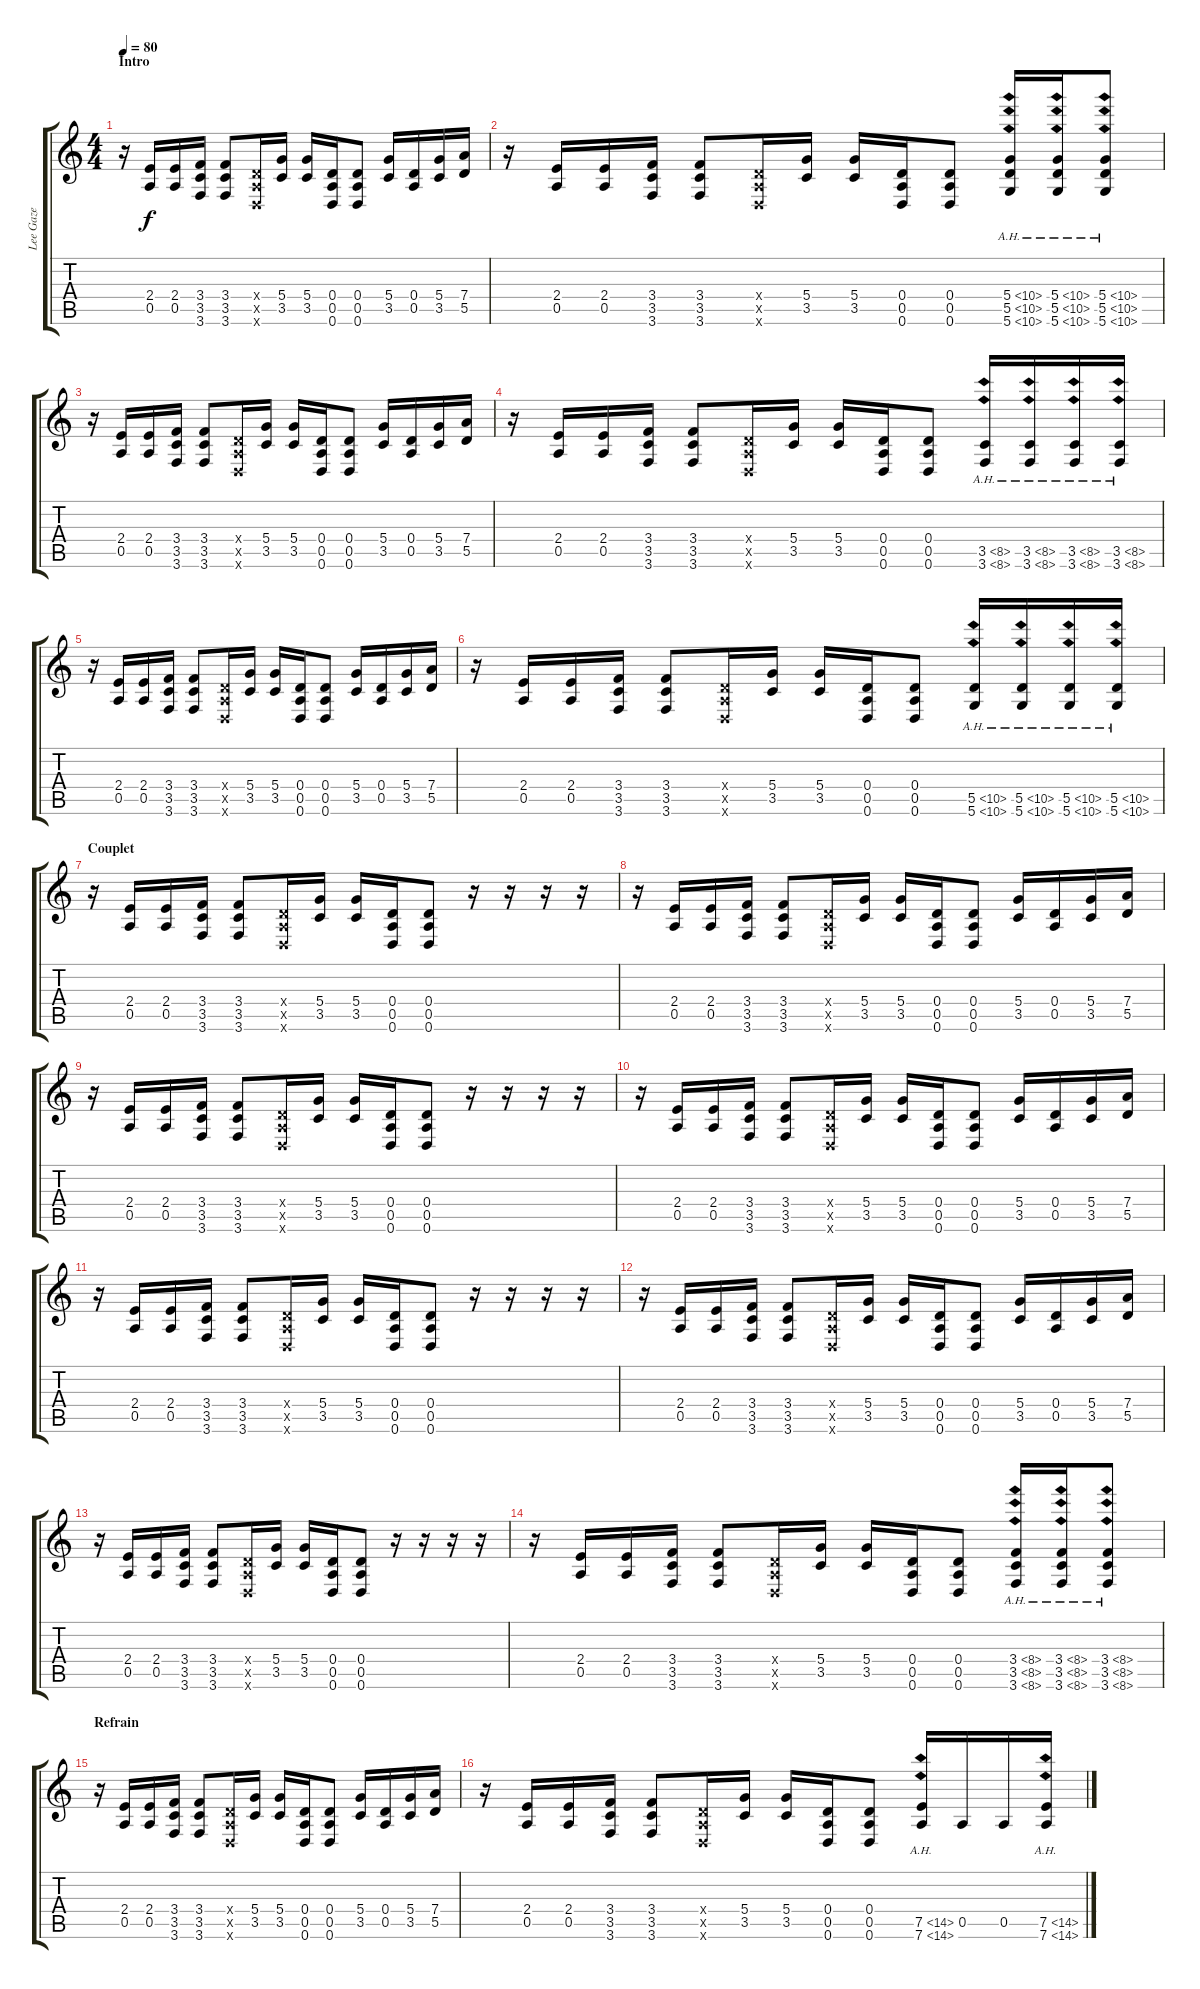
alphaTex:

\track ("Lee Gaze" "Lee Gaze") {instrument distortionguitar}
\staff {score tabs}
\tuning (E4 B3 G3 D3 A2 D2) {hide}
\ts (4 4)
\section ("" "Intro")
\tempo 80
\clef g2
\ks c
r.16{dy f instrument distortionguitar} (2.4 0.5).16 (2.4 0.5).16 (3.4 3.5 3.6).16 (3.4 3.5 3.6).8 (0.4{x} 0.5{x} 0.6{x}).16 (5.4 3.5).16 (5.4 3.5).16 (0.4 0.5 0.6).16 (0.4 0.5 0.6).8 (5.4 3.5).16 (0.4 0.5).16 (5.4 3.5).16 (7.4 5.5).16 |
r.16 (2.4 0.5).16 (2.4 0.5).16 (3.4 3.5 3.6).16 (3.4 3.5 3.6).8 (0.4{x} 0.5{x} 0.6{x}).16 (5.4 3.5).16 (5.4 3.5).16 (0.4 0.5 0.6).16 (0.4 0.5 0.6).8 (5.4{ah 5} 5.5{ah 5} 5.6{ah 5}).16 (5.4{ah 5} 5.5{ah 5} 5.6{ah 5}).16 (5.4{ah 5} 5.5{ah 5} 5.6{ah 5}).8 |
r.16 (2.4 0.5).16 (2.4 0.5).16 (3.4 3.5 3.6).16 (3.4 3.5 3.6).8 (0.4{x} 0.5{x} 0.6{x}).16 (5.4 3.5).16 (5.4 3.5).16 (0.4 0.5 0.6).16 (0.4 0.5 0.6).8 (5.4 3.5).16 (0.4 0.5).16 (5.4 3.5).16 (7.4 5.5).16 |
r.16 (2.4 0.5).16 (2.4 0.5).16 (3.4 3.5 3.6).16 (3.4 3.5 3.6).8 (0.4{x} 0.5{x} 0.6{x}).16 (5.4 3.5).16 (5.4 3.5).16 (0.4 0.5 0.6).16 (0.4 0.5 0.6).8 (3.5{ah 5} 3.6{ah 5}).16 (3.5{ah 5} 3.6{ah 5}).16 (3.5{ah 5} 3.6{ah 5}).16 (3.5{ah 5} 3.6{ah 5}).16 |
r.16 (2.4 0.5).16 (2.4 0.5).16 (3.4 3.5 3.6).16 (3.4 3.5 3.6).8 (0.4{x} 0.5{x} 0.6{x}).16 (5.4 3.5).16 (5.4 3.5).16 (0.4 0.5 0.6).16 (0.4 0.5 0.6).8 (5.4 3.5).16 (0.4 0.5).16 (5.4 3.5).16 (7.4 5.5).16 |
r.16 (2.4 0.5).16 (2.4 0.5).16 (3.4 3.5 3.6).16 (3.4 3.5 3.6).8 (0.4{x} 0.5{x} 0.6{x}).16 (5.4 3.5).16 (5.4 3.5).16 (0.4 0.5 0.6).16 (0.4 0.5 0.6).8 (5.5{ah 5} 5.6{ah 5}).16 (5.5{ah 5} 5.6{ah 5}).16 (5.5{ah 5} 5.6{ah 5}).16 (5.5{ah 5} 5.6{ah 5}).16 |
\section ("" "Couplet")
r.16 (2.4 0.5).16 (2.4 0.5).16 (3.4 3.5 3.6).16 (3.4 3.5 3.6).8 (0.4{x} 0.5{x} 0.6{x}).16 (5.4 3.5).16 (5.4 3.5).16 (0.4 0.5 0.6).16 (0.4 0.5 0.6).8 r.16 r.16 r.16 r.16 |
r.16 (2.4 0.5).16 (2.4 0.5).16 (3.4 3.5 3.6).16 (3.4 3.5 3.6).8 (0.4{x} 0.5{x} 0.6{x}).16 (5.4 3.5).16 (5.4 3.5).16 (0.4 0.5 0.6).16 (0.4 0.5 0.6).8 (5.4 3.5).16 (0.4 0.5).16 (5.4 3.5).16 (7.4 5.5).16 |
r.16 (2.4 0.5).16 (2.4 0.5).16 (3.4 3.5 3.6).16 (3.4 3.5 3.6).8 (0.4{x} 0.5{x} 0.6{x}).16 (5.4 3.5).16 (5.4 3.5).16 (0.4 0.5 0.6).16 (0.4 0.5 0.6).8 r.16 r.16 r.16 r.16 |
r.16 (2.4 0.5).16 (2.4 0.5).16 (3.4 3.5 3.6).16 (3.4 3.5 3.6).8 (0.4{x} 0.5{x} 0.6{x}).16 (5.4 3.5).16 (5.4 3.5).16 (0.4 0.5 0.6).16 (0.4 0.5 0.6).8 (5.4 3.5).16 (0.4 0.5).16 (5.4 3.5).16 (7.4 5.5).16 |
r.16 (2.4 0.5).16 (2.4 0.5).16 (3.4 3.5 3.6).16 (3.4 3.5 3.6).8 (0.4{x} 0.5{x} 0.6{x}).16 (5.4 3.5).16 (5.4 3.5).16 (0.4 0.5 0.6).16 (0.4 0.5 0.6).8 r.16 r.16 r.16 r.16 |
r.16 (2.4 0.5).16 (2.4 0.5).16 (3.4 3.5 3.6).16 (3.4 3.5 3.6).8 (0.4{x} 0.5{x} 0.6{x}).16 (5.4 3.5).16 (5.4 3.5).16 (0.4 0.5 0.6).16 (0.4 0.5 0.6).8 (5.4 3.5).16 (0.4 0.5).16 (5.4 3.5).16 (7.4 5.5).16 |
r.16 (2.4 0.5).16 (2.4 0.5).16 (3.4 3.5 3.6).16 (3.4 3.5 3.6).8 (0.4{x} 0.5{x} 0.6{x}).16 (5.4 3.5).16 (5.4 3.5).16 (0.4 0.5 0.6).16 (0.4 0.5 0.6).8 r.16 r.16 r.16 r.16 |
r.16 (2.4 0.5).16 (2.4 0.5).16 (3.4 3.5 3.6).16 (3.4 3.5 3.6).8 (0.4{x} 0.5{x} 0.6{x}).16 (5.4 3.5).16 (5.4 3.5).16 (0.4 0.5 0.6).16 (0.4 0.5 0.6).8 (3.4{ah 5} 3.5{ah 5} 3.6{ah 5}).16 (3.4{ah 5} 3.5{ah 5} 3.6{ah 5}).16 (3.4{ah 5} 3.5{ah 5} 3.6{ah 5}).8 |
\section ("" "Refrain")
r.16 (2.4 0.5).16 (2.4 0.5).16 (3.4 3.5 3.6).16 (3.4 3.5 3.6).8 (0.4{x} 0.5{x} 0.6{x}).16 (5.4 3.5).16 (5.4 3.5).16 (0.4 0.5 0.6).16 (0.4 0.5 0.6).8 (5.4 3.5).16 (0.4 0.5).16 (5.4 3.5).16 (7.4 5.5).16 |
r.16 (2.4 0.5).16 (2.4 0.5).16 (3.4 3.5 3.6).16 (3.4 3.5 3.6).8 (0.4{x} 0.5{x} 0.6{x}).16 (5.4 3.5).16 (5.4 3.5).16 (0.4 0.5 0.6).16 (0.4 0.5 0.6).8 (7.5{ah 7} 7.6{ah 7}).16 0.5.16 0.5.16 (7.5{ah 7} 7.6{ah 7}).16
